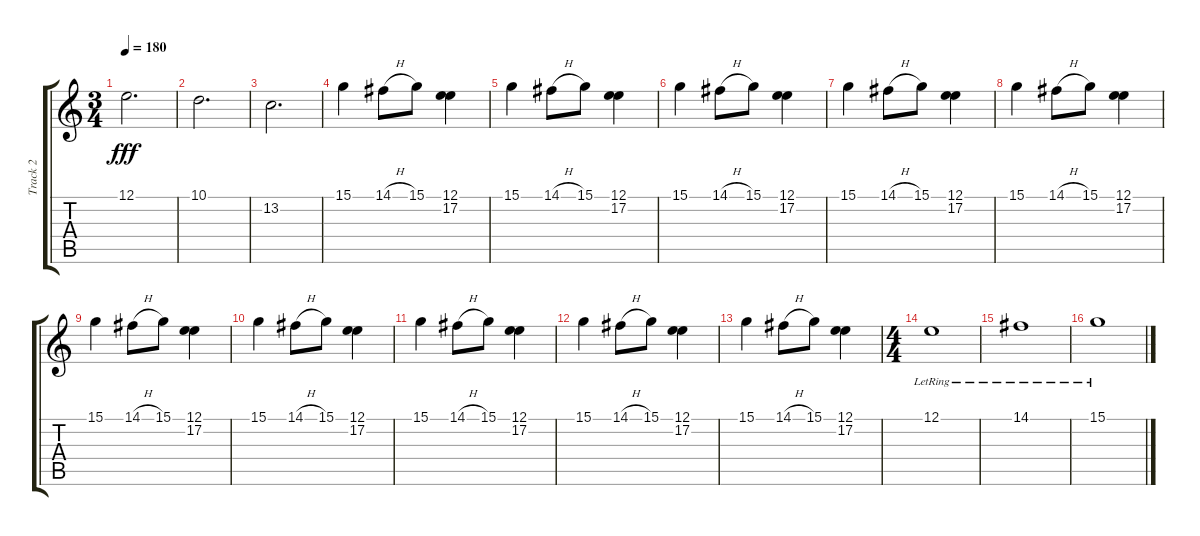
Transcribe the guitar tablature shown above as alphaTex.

\track ("Track 2" "Track 2") {instrument tubularbells}
\staff {score tabs}
\tuning (E4 B3 G3 D3 A2 E2) {hide}
\ts (3 4)
\tempo 180
\clef g2
\ks c
12.1.2{d dy fff} |
10.1.2{d} |
13.2.2{d} |
15.1.4 14.1{h}.8 15.1.8 (12.1 17.2).4 |
15.1.4 14.1{h}.8 15.1.8 (12.1 17.2).4 |
15.1.4 14.1{h}.8 15.1.8 (12.1 17.2).4 |
15.1.4 14.1{h}.8 15.1.8 (12.1 17.2).4 |
15.1.4 14.1{h}.8 15.1.8 (12.1 17.2).4 |
15.1.4 14.1{h}.8 15.1.8 (12.1 17.2).4 |
15.1.4 14.1{h}.8 15.1.8 (12.1 17.2).4 |
15.1.4 14.1{h}.8 15.1.8 (12.1 17.2).4 |
15.1.4 14.1{h}.8 15.1.8 (12.1 17.2).4 |
15.1.4 14.1{h}.8 15.1.8 (12.1 17.2).4 |
\ts (4 4)
12.1{lr}.1 |
14.1{lr}.1 |
15.1{lr}.1
